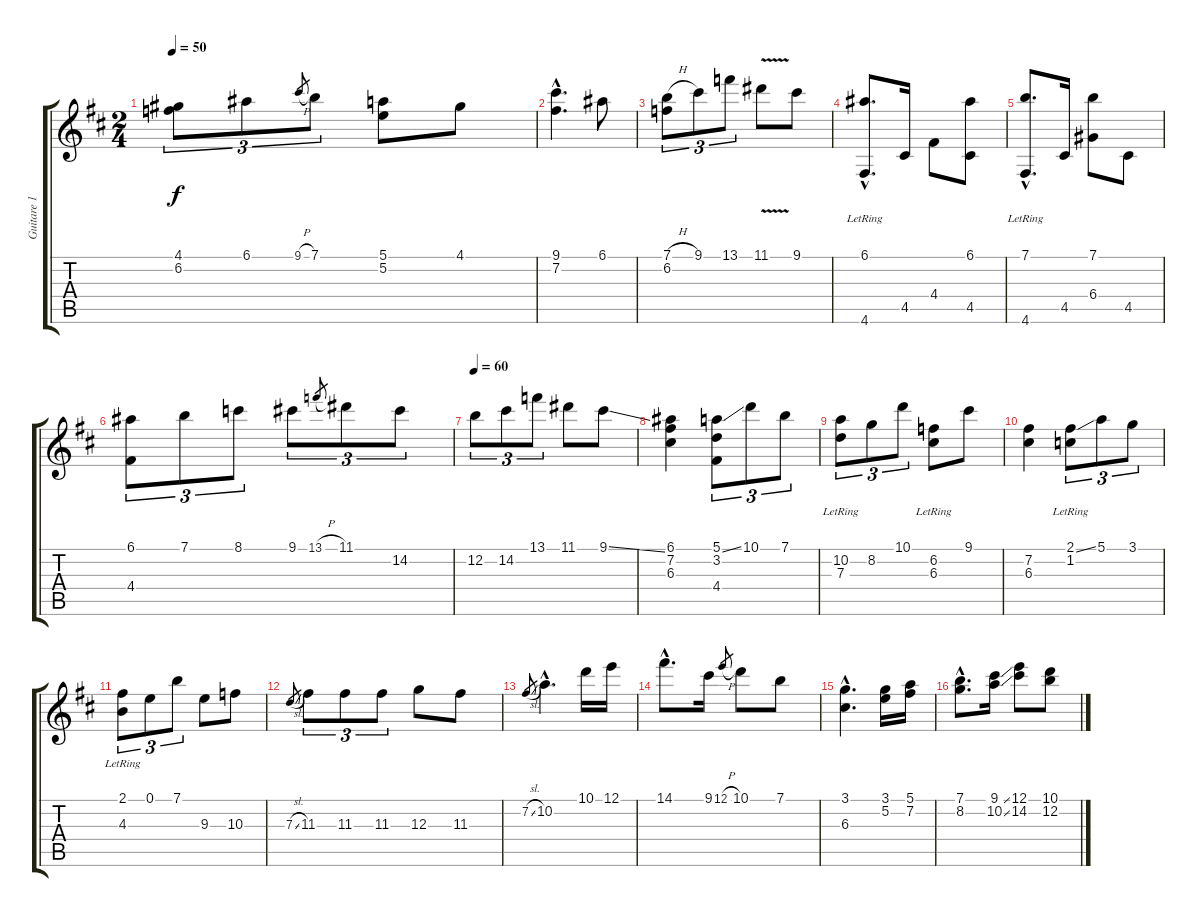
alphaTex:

\track ("Guitare 1" "Guitare 1") {instrument acousticguitarnylon}
\staff {score tabs}
\tuning (E4 B3 G3 D3 A2 D2) {hide}
\ts (2 4)
\tempo 50
\clef g2
\ks d
(4.1 6.2).8{tu (3 2) dy f} 6.1.8{tu (3 2)} 9.1{h}.8{gr} 7.1.8{tu (3 2)} (5.1 5.2).8 4.1.8 |
(9.1{hac} 7.2{hac}).4{d} 6.1.8 |
(7.1{h} 6.2).8{tu (3 2) volume 16} 9.1.8{tu (3 2)} 13.1.8{tu (3 2)} 11.1{v}.8 9.1.8 |
(6.1{hac lr} 4.6{hac}).8{d} 4.5.16 4.4.8 (6.1 4.5).8 |
(7.1{hac lr} 4.6{hac}).8{d} 4.5.16 (7.1 6.4).8 4.5.8 |
(6.1 4.4).8{tu (3 2)} 7.1.8{tu (3 2)} 8.1.8{tu (3 2)} 9.1.8{tu (3 2)} 13.1{h}.8{gr} 11.1.8{tu (3 2)} 14.2.8{tu (3 2)} |
\tempo 60
12.2.8{tu (3 2)} 14.2.8{tu (3 2)} 13.1.8{tu (3 2)} 11.1.8 9.1{ss}.8 |
(6.1 7.2 6.3).4 (5.1{ss} 3.2 4.4).8{tu (3 2)} 10.1.8{tu (3 2)} 7.1.8{tu (3 2)} |
(10.2 7.3{lr}).8{tu (3 2)} 8.2.8{tu (3 2)} 10.1.8{tu (3 2)} (6.2 6.3{lr}).8 9.1.8 |
(7.2 6.3).4 (2.1{ss} 1.2{lr}).8{tu (3 2)} 5.1.8{tu (3 2)} 3.1.8{tu (3 2)} |
(2.1 4.3{lr}).8{tu (3 2)} 0.1.8{tu (3 2)} 7.1.8{tu (3 2)} 9.3.8 10.3.8 |
7.3{sl}.8{gr} 11.3.8{tu (3 2)} 11.3.8{tu (3 2)} 11.3.8{tu (3 2)} 12.3.8 11.3.8 |
7.2{sl}.8{gr} 10.2{hac}.4{d} 10.1.16 12.1.16 |
14.1{hac}.8{d} 9.1.16 12.1{h}.8{gr} 10.1.8 7.1.8 |
(3.1{hac} 6.3{hac}).4{d} (3.1 5.2).16 (5.1 7.2).16 |
(7.1{hac} 8.2{hac}).8{d} (9.1{ss} 10.2{ss}).16 (12.1 14.2).8 (10.1 12.2).8
